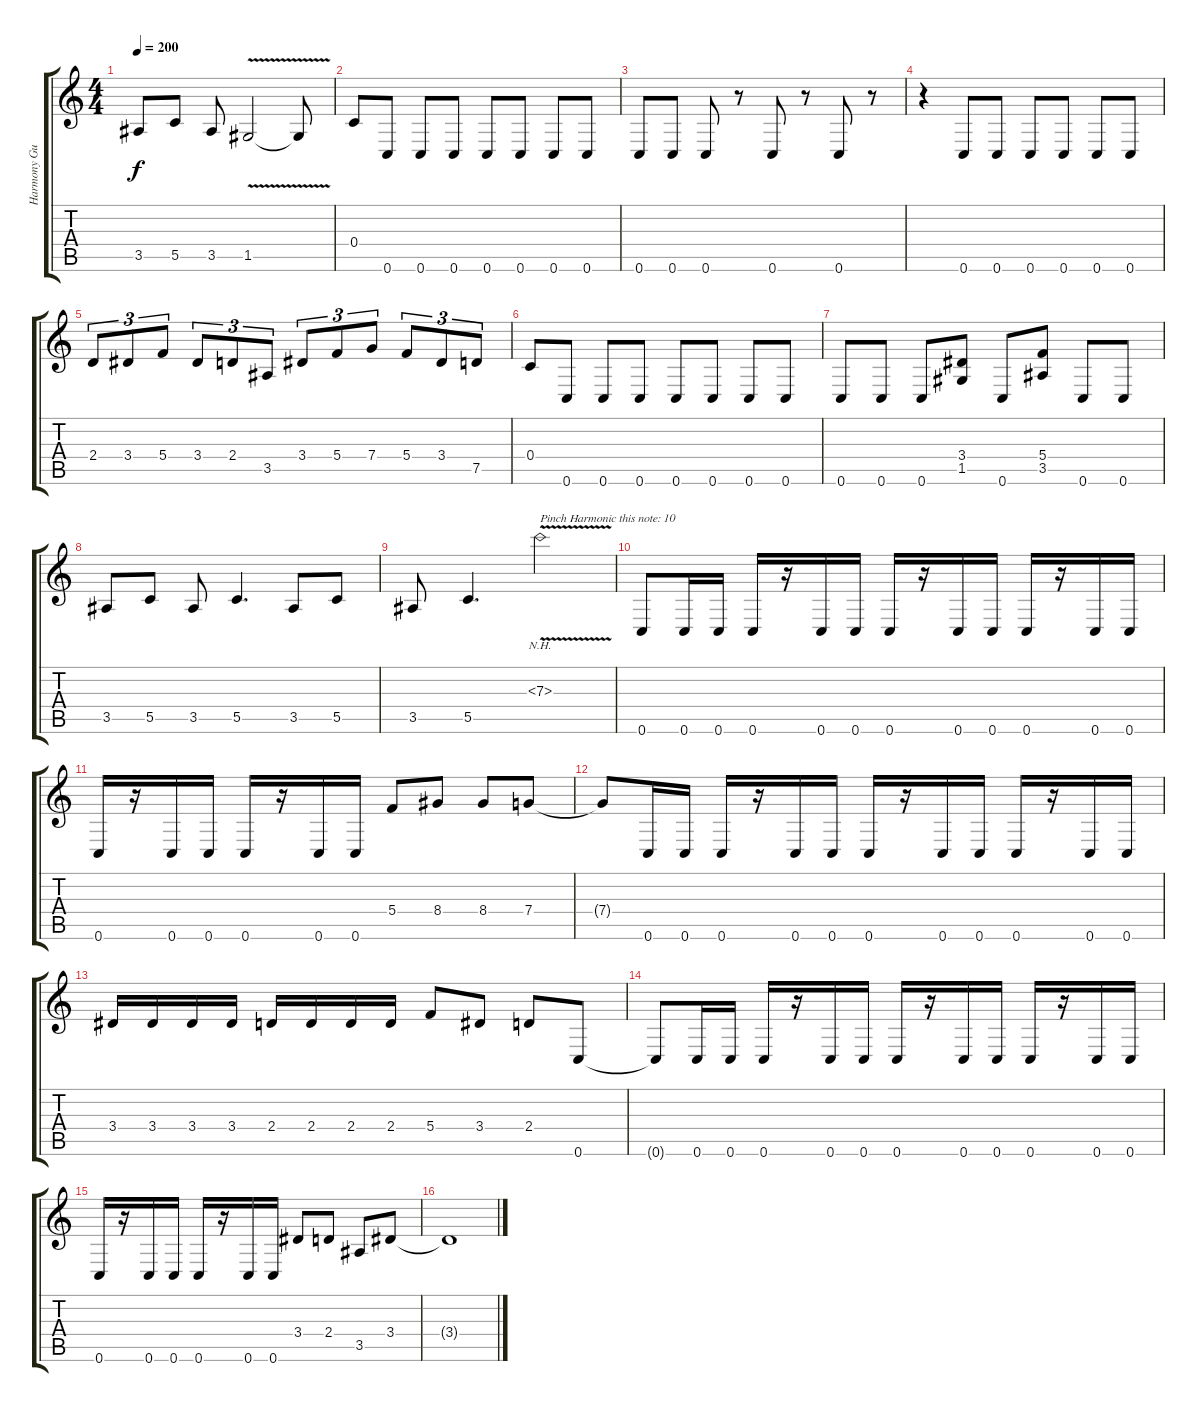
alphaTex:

\track ("Harmony Guitar" "Harmony Gu") {instrument distortionguitar}
\staff {score tabs}
\tuning (D4 A3 F3 C3 G2 C2) {hide}
\ts (4 4)
\tempo 200
\clef g2
\ks c
3.5{t}.8{dy f} 5.5.8 3.5.8 1.5{v}.2 1.5{t}.8 |
0.4.8 0.6.8 0.6.8 0.6.8 0.6.8 0.6.8 0.6.8 0.6.8 |
0.6.8 0.6.8 0.6.8 r.8 0.6.8 r.8 0.6.8 r.8 |
r.4 0.6.8 0.6.8 0.6.8 0.6.8 0.6.8 0.6.8 |
2.4.8{tu (3 2)} 3.4.8{tu (3 2)} 5.4.8{tu (3 2)} 3.4.8{tu (3 2)} 2.4.8{tu (3 2)} 3.5.8{tu (3 2)} 3.4.8{tu (3 2)} 5.4.8{tu (3 2)} 7.4.8{tu (3 2)} 5.4.8{tu (3 2)} 3.4.8{tu (3 2)} 7.5.8{tu (3 2)} |
0.4.8 0.6.8 0.6.8 0.6.8 0.6.8 0.6.8 0.6.8 0.6.8 |
0.6.8 0.6.8 0.6.8 (3.4 1.5).8 0.6.8 (5.4 3.5).8 0.6.8 0.6.8 |
3.5.8 5.5.8 3.5.8 5.5.4{d} 3.5.8 5.5.8 |
3.5.8 5.5.4{d} 7.3{nh v}.2{txt "Pinch Harmonic this note: 10"} |
0.6.8 0.6.16 0.6.16 0.6.16 r.16 0.6.16 0.6.16 0.6.16 r.16 0.6.16 0.6.16 0.6.16 r.16 0.6.16 0.6.16 |
0.6.16 r.16 0.6.16 0.6.16 0.6.16 r.16 0.6.16 0.6.16 5.4.8 8.4.8 8.4.8 7.4.8 |
7.4{t}.8 0.6.16 0.6.16 0.6.16 r.16 0.6.16 0.6.16 0.6.16 r.16 0.6.16 0.6.16 0.6.16 r.16 0.6.16 0.6.16 |
3.4.16 3.4.16 3.4.16 3.4.16 2.4.16 2.4.16 2.4.16 2.4.16 5.4.8 3.4.8 2.4.8 0.6.8 |
0.6{t}.8 0.6.16 0.6.16 0.6.16 r.16 0.6.16 0.6.16 0.6.16 r.16 0.6.16 0.6.16 0.6.16 r.16 0.6.16 0.6.16 |
0.6.16 r.16 0.6.16 0.6.16 0.6.16 r.16 0.6.16 0.6.16 3.4.8 2.4.8 3.5.8 3.4.8 |
3.4{t}.1
